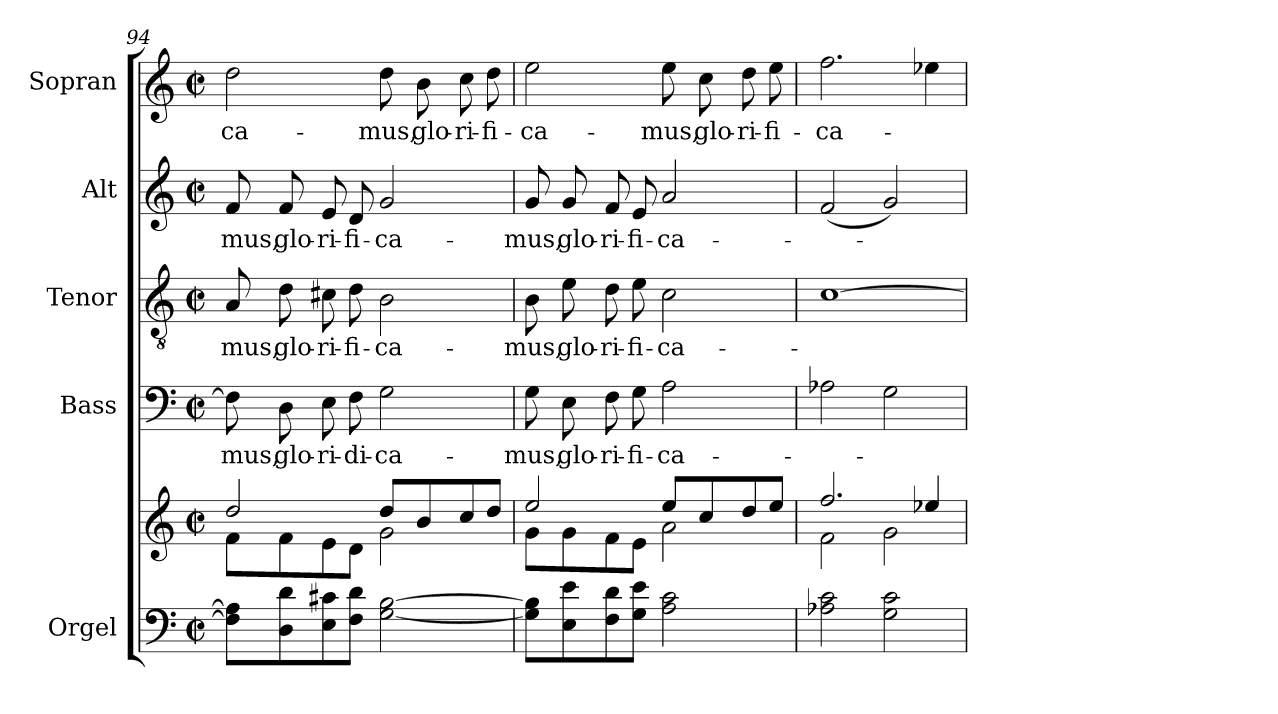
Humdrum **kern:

**kern	**kern	**kern	**text	**kern	**text	**kern	**text	**kern	**text
*part5	*part5	*part4	*part4	*part3	*part3	*part2	*part2	*part1	*part1
*staff6	*staff5	*staff4	*staff4	*staff3	*staff3	*staff2	*staff2	*staff1	*staff1
*I"Orgel	*	*I"Bass	*	*I"Tenor	*	*I"Alt	*	*I"Sopran	*
*I'Org.	*	*I'B	*	*I'T	*	*I'A	*	*I'S	*
!!LO:LB:g=z
*clefF4	*clefG2	*clefF4	*	*clefGv2	*	*clefG2	*	*clefG2	*
*k[]	*k[]	*k[]	*	*k[]	*	*k[]	*	*k[]	*
*C:	*C:	*C:	*	*C:	*	*C:	*	*C:	*
*M2/2	*M2/2	*M2/2	*	*M2/2	*	*M2/2	*	*M2/2	*
*met(c|)	*met(c|)	*met(c|)	*	*met(c|)	*	*met(c|)	*	*met(c|)	*
=94	=94	=94	=94	=94	=94	=94	=94	=94	=94
*	*^	*	*	*	*	*	*	*	*
!	!	!	!	!LO:LY:b	!	!LO:LY:b	!	!LO:LY:b	!	!LO:LY:b
8F\] 8A\]L	2dd/	8f\L	8F\]	-mus,	8A/	-mus,	8f/	-mus,	2dd\	-ca-
!	!	!	!	!LO:LY:b	!	!LO:LY:b	!	!LO:LY:b	!	!
8D\ 8d\	.	8f\	8D\	glo-	8d\	glo-	8f/	glo-	.	.
!	!	!	!	!LO:LY:b	!	!LO:LY:b	!	!LO:LY:b	!	!
8E\ 8c#X\	.	8e\	8E\	-ri-	8c#X\	-ri-	8e/	-ri-	.	.
!	!	!	!	!LO:LY:b	!	!LO:LY:b	!	!LO:LY:b	!	!
8F\ 8d\J	.	8d\J	8F\	-di-	8d\	-fi-	8d/	-fi-	.	.
!	!	!	!	!LO:LY:b	!	!LO:LY:b	!	!LO:LY:b	!	!LO:LY:b
[2G\ [2B\	8dd/L	2g\	2G\	-ca-	2B\	-ca-	2g/	-ca-	8dd\	-mus,
!	!	!	!	!	!	!	!	!	!	!LO:LY:b
.	8b/	.	.	.	.	.	.	.	8b\	glo-
!	!	!	!	!	!	!	!	!	!	!LO:LY:b
.	8cc/	.	.	.	.	.	.	.	8cc\	-ri-
!	!	!	!	!	!	!	!	!	!	!LO:LY:b
.	8dd/J	.	.	.	.	.	.	.	8dd\	-fi-
=95	=95	=95	=95	=95	=95	=95	=95	=95	=95	=95
!	!	!	!	!LO:LY:b	!	!LO:LY:b	!	!LO:LY:b	!	!LO:LY:b
8G\] 8B\]L	2ee/	8g\L	8G\	-mus,	8B\	-mus,	8g/	-mus,	2ee\	-ca-
!	!	!	!	!LO:LY:b	!	!LO:LY:b	!	!LO:LY:b	!	!
8E\ 8e\	.	8g\	8E\	glo-	8e\	glo-	8g/	glo-	.	.
!	!	!	!	!LO:LY:b	!	!LO:LY:b	!	!LO:LY:b	!	!
8F\ 8d\	.	8f\	8F\	-ri-	8d\	-ri-	8f/	-ri-	.	.
!	!	!	!	!LO:LY:b	!	!LO:LY:b	!	!LO:LY:b	!	!
8G\ 8e\J	.	8e\J	8G\	-fi-	8e\	-fi-	8e/	-fi-	.	.
!	!	!	!	!LO:LY:b	!	!LO:LY:b	!	!LO:LY:b	!	!LO:LY:b
2A\ 2c\	8ee/L	2a\	2A\	-ca-	2c\	-ca-	2a/	-ca-	8ee\	-mus,
!	!	!	!	!	!	!	!	!	!	!LO:LY:b
.	8cc/	.	.	.	.	.	.	.	8cc\	glo-
!	!	!	!	!	!	!	!	!	!	!LO:LY:b
.	8dd/	.	.	.	.	.	.	.	8dd\	-ri-
!	!	!	!	!	!	!	!	!	!	!LO:LY:b
.	8ee/J	.	.	.	.	.	.	.	8ee\	-fi-
=96	=96	=96	=96	=96	=96	=96	=96	=96	=96	=96
!	!	!	!	!	!	!	!	!	!	!LO:LY:b
2A-X\ 2c\	2.ff/	2f\	2A-X\	.	[1c	.	(<2f/	.	2.ff\	-ca-
2G\ 2c\	.	2g\	2G\	.	.	.	2g/)	.	.	.
.	4ee-X/	.	.	.	.	.	.	.	4ee-X\	.
*	*v	*v	*	*	*	*	*	*	*	*
=	=	=	=	=	=	=	=	=	=
*-	*-	*-	*-	*-	*-	*-	*-	*-	*-
